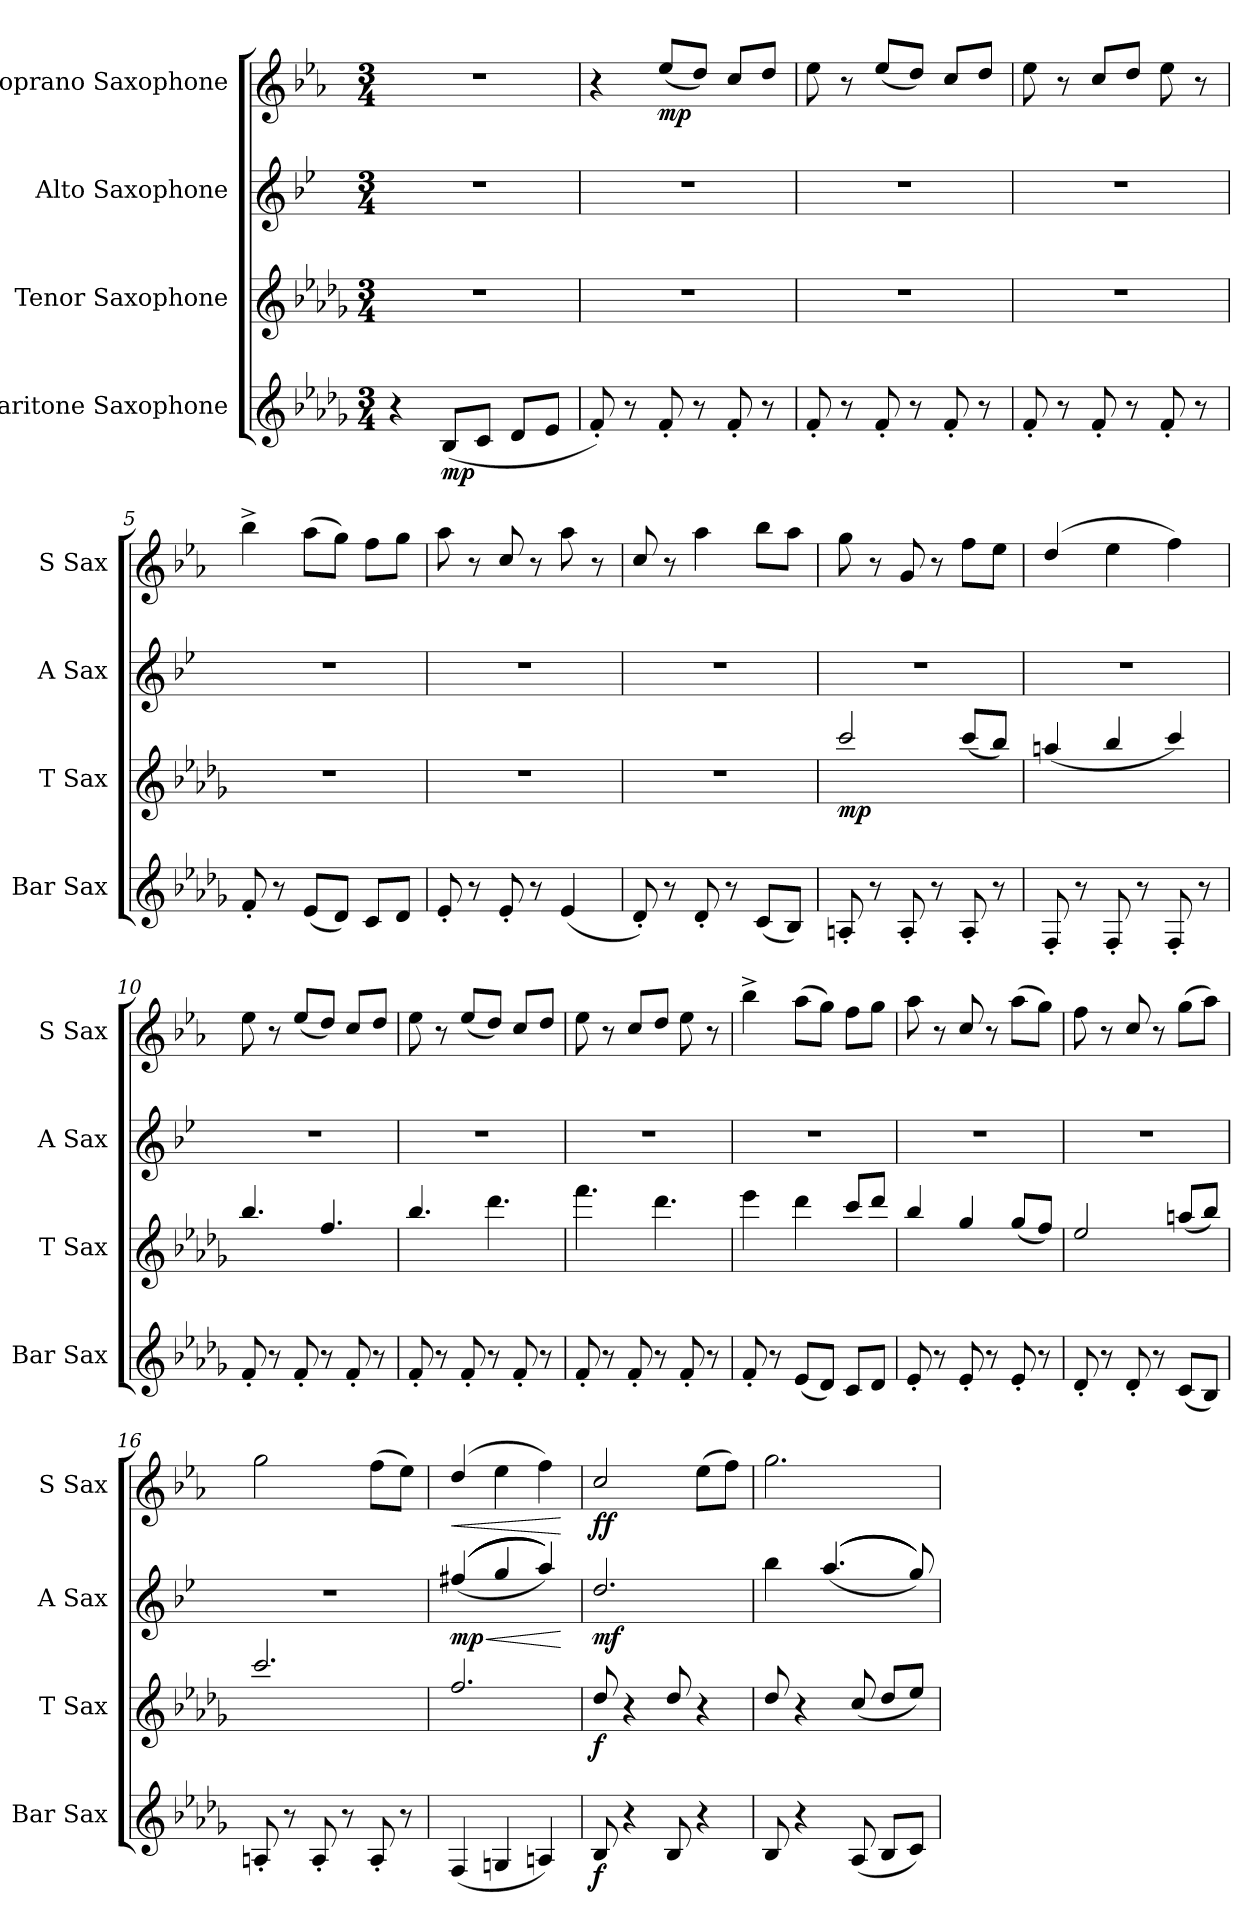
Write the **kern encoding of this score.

**kern	**dynam	**kern	**dynam	**kern	**dynam	**kern	**dynam
*part4	*part4	*part3	*part3	*part2	*part2	*part1	*part1
*staff4	*staff4	*staff3	*staff3	*staff2	*staff2	*staff1	*staff1
*I"Baritone Saxophone	*	*I"Tenor Saxophone	*	*I"Alto Saxophone	*	*I"Soprano Saxophone	*
*I'Bar Sax	*	*I'T Sax	*	*I'A Sax	*	*I'S Sax	*
*clefG2	*	*clefG2	*	*clefG2	*	*clefG2	*
*ITrd12c21	*	*ITrd8c14	*	*ITrd5c9	*	*ITrd1c2	*
*k[b-e-a-d-g-]	*	*k[b-e-a-d-g-]	*	*k[b-e-a-d-g-]	*	*k[b-e-a-d-g-]	*
*M3/4	*	*M3/4	*	*M3/4	*	*M3/4	*
*MM168	*	*MM168	*	*MM168	*	*MM168	*
=1	=1	=1	=1	=1	=1	=1	=1
4r	.	2.r	.	2.r	.	2.r	.
!	!LO:DY:b	!	!	!	!	!	!
(<8BB-/L	mp	.	.	.	.	.	.
8C/J	.	.	.	.	.	.	.
8D-/L	.	.	.	.	.	.	.
8E-/J	.	.	.	.	.	.	.
=2	=2	=2	=2	=2	=2	=2	=2
8F'/)	.	2.r	.	2.r	.	4r	.
8r	.	.	.	.	.	.	.
!	!	!	!	!	!	!	!LO:DY:b
8F'/	.	.	.	.	.	(<8dd-/L	mp
8r	.	.	.	.	.	8cc/J)	.
8F'/	.	.	.	.	.	8b-/L	.
8r	.	.	.	.	.	8cc/J	.
=3	=3	=3	=3	=3	=3	=3	=3
8F'/	.	2.r	.	2.r	.	8dd-\	.
8r	.	.	.	.	.	8r	.
8F'/	.	.	.	.	.	(<8dd-/L	.
8r	.	.	.	.	.	8cc/J)	.
8F'/	.	.	.	.	.	8b-/L	.
8r	.	.	.	.	.	8cc/J	.
=4	=4	=4	=4	=4	=4	=4	=4
8F'/	.	2.r	.	2.r	.	8dd-\	.
8r	.	.	.	.	.	8r	.
8F'/	.	.	.	.	.	8b-/L	.
8r	.	.	.	.	.	8cc/J	.
8F'/	.	.	.	.	.	8dd-\	.
8r	.	.	.	.	.	8r	.
=5	=5	=5	=5	=5	=5	=5	=5
8F'/	.	2.r	.	2.r	.	4aa-^\	.
8r	.	.	.	.	.	.	.
(<8E-/L	.	.	.	.	.	(>8gg-\L	.
8D-/J)	.	.	.	.	.	8ff\J)	.
8C/L	.	.	.	.	.	8ee-\L	.
8D-/J	.	.	.	.	.	8ff\J	.
!!LO:LB:g=z
=6	=6	=6	=6	=6	=6	=6	=6
8E-'/	.	2.r	.	2.r	.	8gg-\	.
8r	.	.	.	.	.	8r	.
8E-'/	.	.	.	.	.	8b-/	.
8r	.	.	.	.	.	8r	.
(<4E-/	.	.	.	.	.	8gg-\	.
.	.	.	.	.	.	8r	.
=7	=7	=7	=7	=7	=7	=7	=7
8D-'/)	.	2.r	.	2.r	.	8b-/	.
8r	.	.	.	.	.	8r	.
8D-'/	.	.	.	.	.	4gg-\	.
8r	.	.	.	.	.	.	.
(<8C/L	.	.	.	.	.	8aa-\L	.
8BB-/J)	.	.	.	.	.	8gg-\J	.
=8	=8	=8	=8	=8	=8	=8	=8
!	!	!	!LO:DY:b	!	!	!	!
8AAn'/	.	2cc/	mp	2.r	.	8ff\	.
8r	.	.	.	.	.	8r	.
8AA'/	.	.	.	.	.	8f/	.
8r	.	.	.	.	.	8r	.
8AA'/	.	(<8cc/L	.	.	.	8ee-\L	.
8r	.	8b-/J)	.	.	.	8dd-\J	.
=9	=9	=9	=9	=9	=9	=9	=9
8FF'/	.	(<4an/	.	2.r	.	(>4cc/	.
8r	.	.	.	.	.	.	.
8FF'/	.	4b-/	.	.	.	4dd-\	.
8r	.	.	.	.	.	.	.
8FF'/	.	4cc/)	.	.	.	4ee-\)	.
8r	.	.	.	.	.	.	.
=10	=10	=10	=10	=10	=10	=10	=10
8F'/	.	4.b-/	.	2.r	.	8dd-\	.
8r	.	.	.	.	.	8r	.
8F'/	.	.	.	.	.	(<8dd-/L	.
8r	.	4.f/	.	.	.	8cc/J)	.
8F'/	.	.	.	.	.	8b-/L	.
8r	.	.	.	.	.	8cc/J	.
=11	=11	=11	=11	=11	=11	=11	=11
8F'/	.	4.b-/	.	2.r	.	8dd-\	.
8r	.	.	.	.	.	8r	.
8F'/	.	.	.	.	.	(<8dd-/L	.
8r	.	4.dd-\	.	.	.	8cc/J)	.
8F'/	.	.	.	.	.	8b-/L	.
8r	.	.	.	.	.	8cc/J	.
!!LO:PB:g=z
=12	=12	=12	=12	=12	=12	=12	=12
8F'/	.	4.ff\	.	2.r	.	8dd-\	.
8r	.	.	.	.	.	8r	.
8F'/	.	.	.	.	.	8b-/L	.
8r	.	4.dd-\	.	.	.	8cc/J	.
8F'/	.	.	.	.	.	8dd-\	.
8r	.	.	.	.	.	8r	.
=13	=13	=13	=13	=13	=13	=13	=13
8F'/	.	4ee-\	.	2.r	.	4aa-^\	.
8r	.	.	.	.	.	.	.
(<8E-/L	.	4dd-\	.	.	.	(>8gg-\L	.
8D-/J)	.	.	.	.	.	8ff\J)	.
8C/L	.	8cc/L	.	.	.	8ee-\L	.
8D-/J	.	8dd-/J	.	.	.	8ff\J	.
=14	=14	=14	=14	=14	=14	=14	=14
8E-'/	.	4b-/	.	2.r	.	8gg-\	.
8r	.	.	.	.	.	8r	.
8E-'/	.	4g-/	.	.	.	8b-/	.
8r	.	.	.	.	.	8r	.
8E-'/	.	(<8g-/L	.	.	.	(>8gg-\L	.
8r	.	8f/J)	.	.	.	8ff\J)	.
=15	=15	=15	=15	=15	=15	=15	=15
8D-'/	.	2e-/	.	2.r	.	8ee-\	.
8r	.	.	.	.	.	8r	.
8D-'/	.	.	.	.	.	8b-/	.
8r	.	.	.	.	.	8r	.
(<8C/L	.	(<8an/L	.	.	.	(>8ff\L	.
8BB-/J)	.	8b-/J)	.	.	.	8gg-\J)	.
=16	=16	=16	=16	=16	=16	=16	=16
8AAn'/	.	2.cc/	.	2.r	.	2ff\	.
8r	.	.	.	.	.	.	.
8AA'/	.	.	.	.	.	.	.
8r	.	.	.	.	.	.	.
8AA'/	.	.	.	.	.	(>8ee-\L	.
8r	.	.	.	.	.	8dd-\J)	.
=17	=17	=17	=17	=17	=17	=17	=17
!	!	!	!	!	!LO:HP:b	!	!LO:HP:b
!	!	!	!	!	!LO:DY:n=1:b	!	!
(<4FF/	.	2.f/	.	(<(<(<(<(<4an/	< mp	(>4cc/	<
4GGn/	.	.	.	4b-/	.	4dd-\	.
4AAn/)	.	.	.	4cc/)))))	.	4ee-\)	.
.	.	.	.	.	[	.	[
!!LO:LB:g=z
=18	=18	=18	=18	=18	=18	=18	=18
!	!LO:DY:b	!	!LO:DY:b	!	!LO:DY:b	!	!LO:DY:b
8BB-/	f	8d-/	f	2.f/	mf	2b-/	ff
4r	.	4r	.	.	.	.	.
8BB-/	.	8d-/	.	.	.	.	.
4r	.	4r	.	.	.	(>8dd-\L	.
.	.	.	.	.	.	8ee-\J)	.
=19	=19	=19	=19	=19	=19	=19	=19
8BB-/	.	8d-/	.	4dd-\	.	2.ff\	.
4r	.	4r	.	.	.	.	.
.	.	.	.	(<(<(<(<(<4.cc/	.	.	.
(<8AA-/	.	(<8c/	.	.	.	.	.
8BB-/L	.	8d-/L	.	.	.	.	.
8C/J)	.	8e-/J)	.	8b-/)))))	.	.	.
=	=	=	=	=	=	=	=
*-	*-	*-	*-	*-	*-	*-	*-
